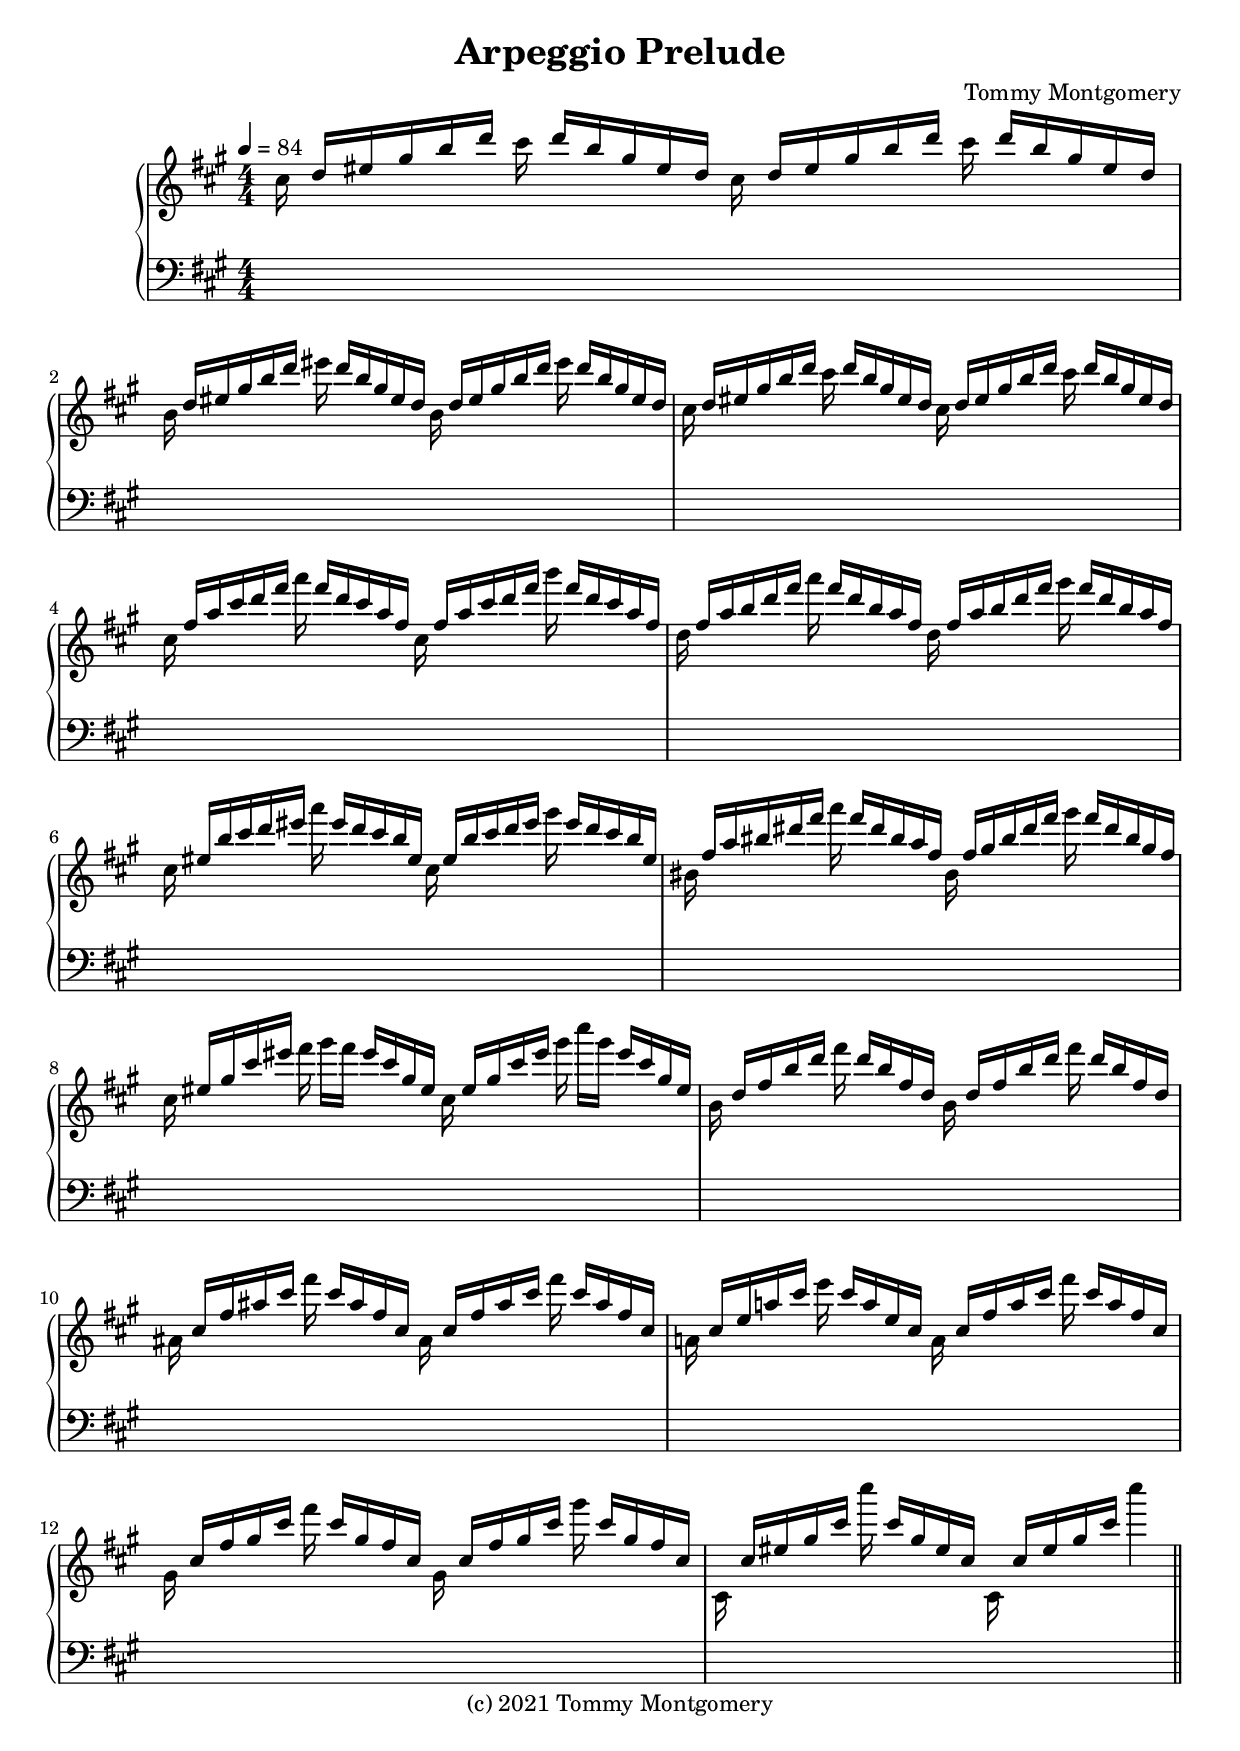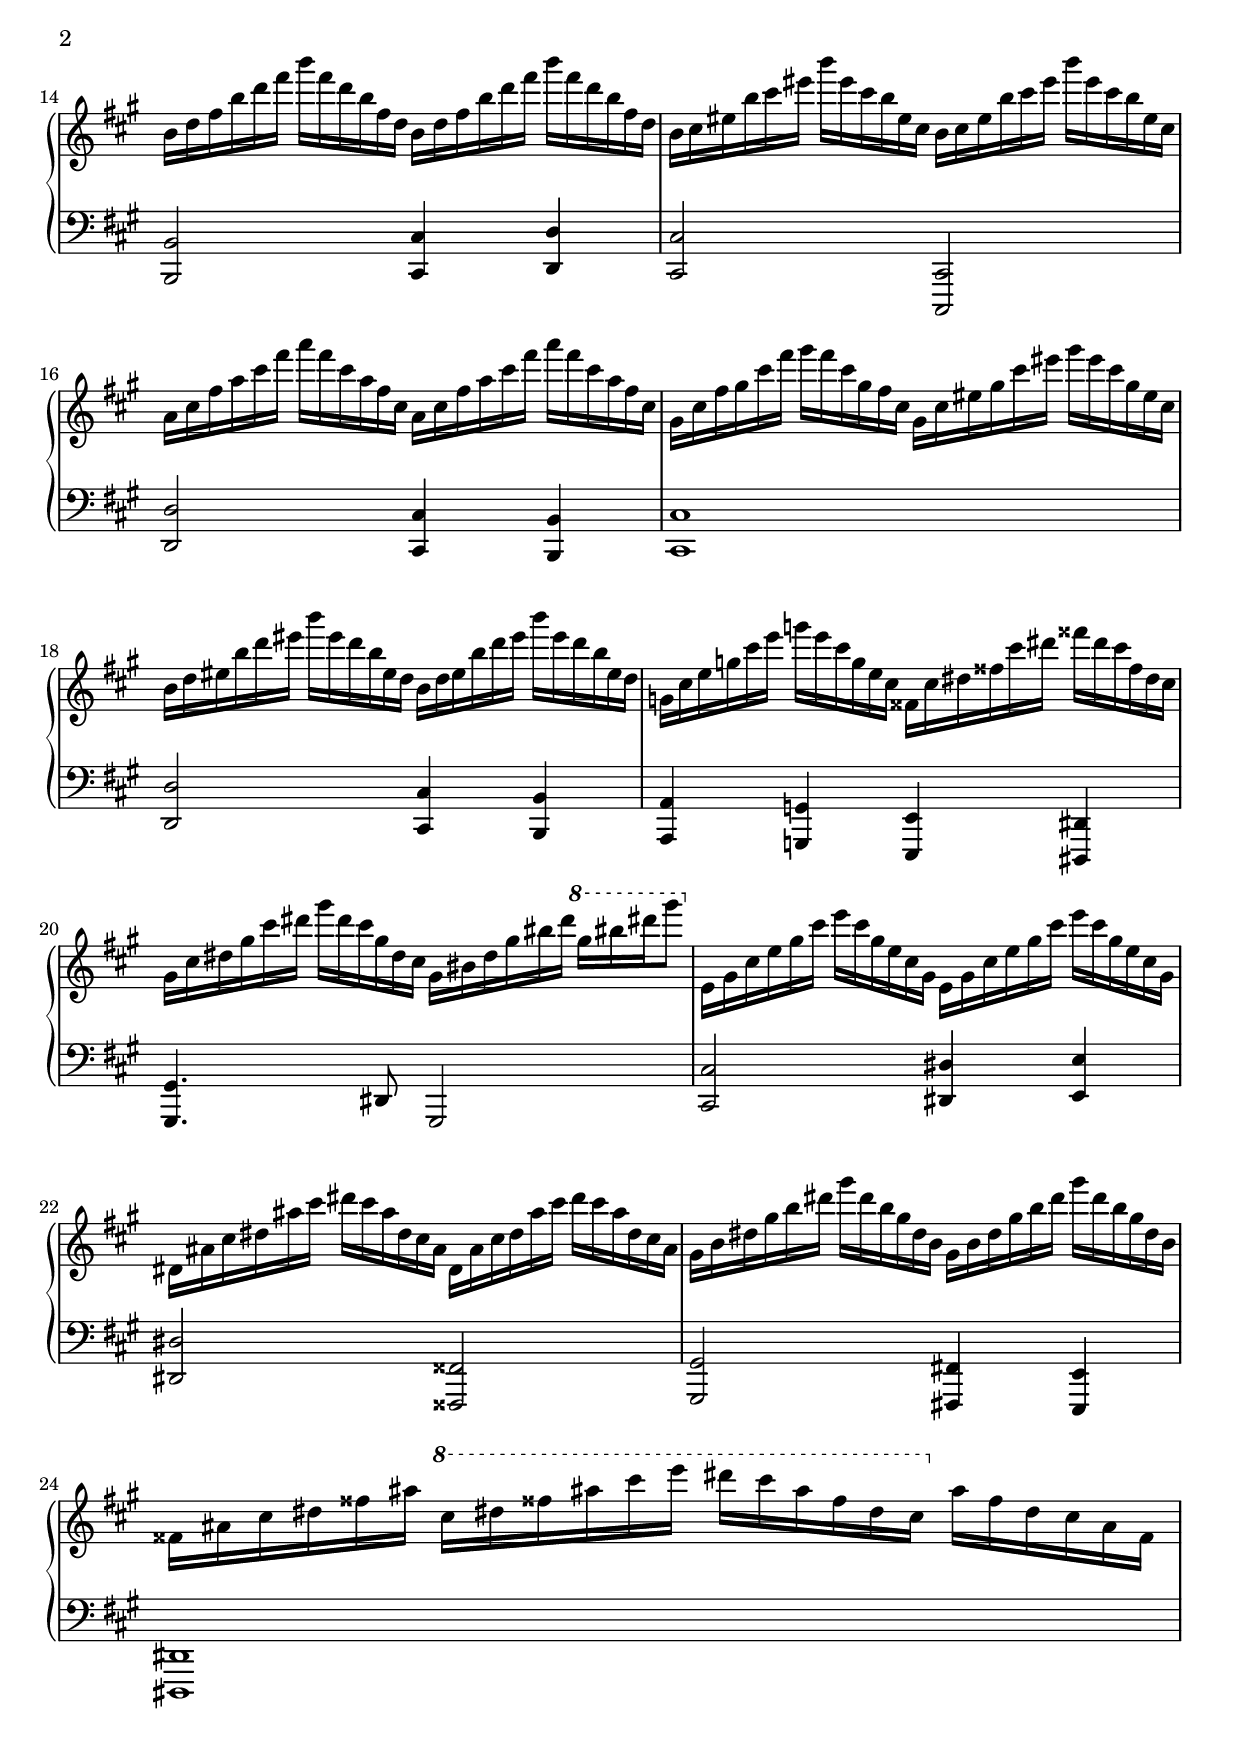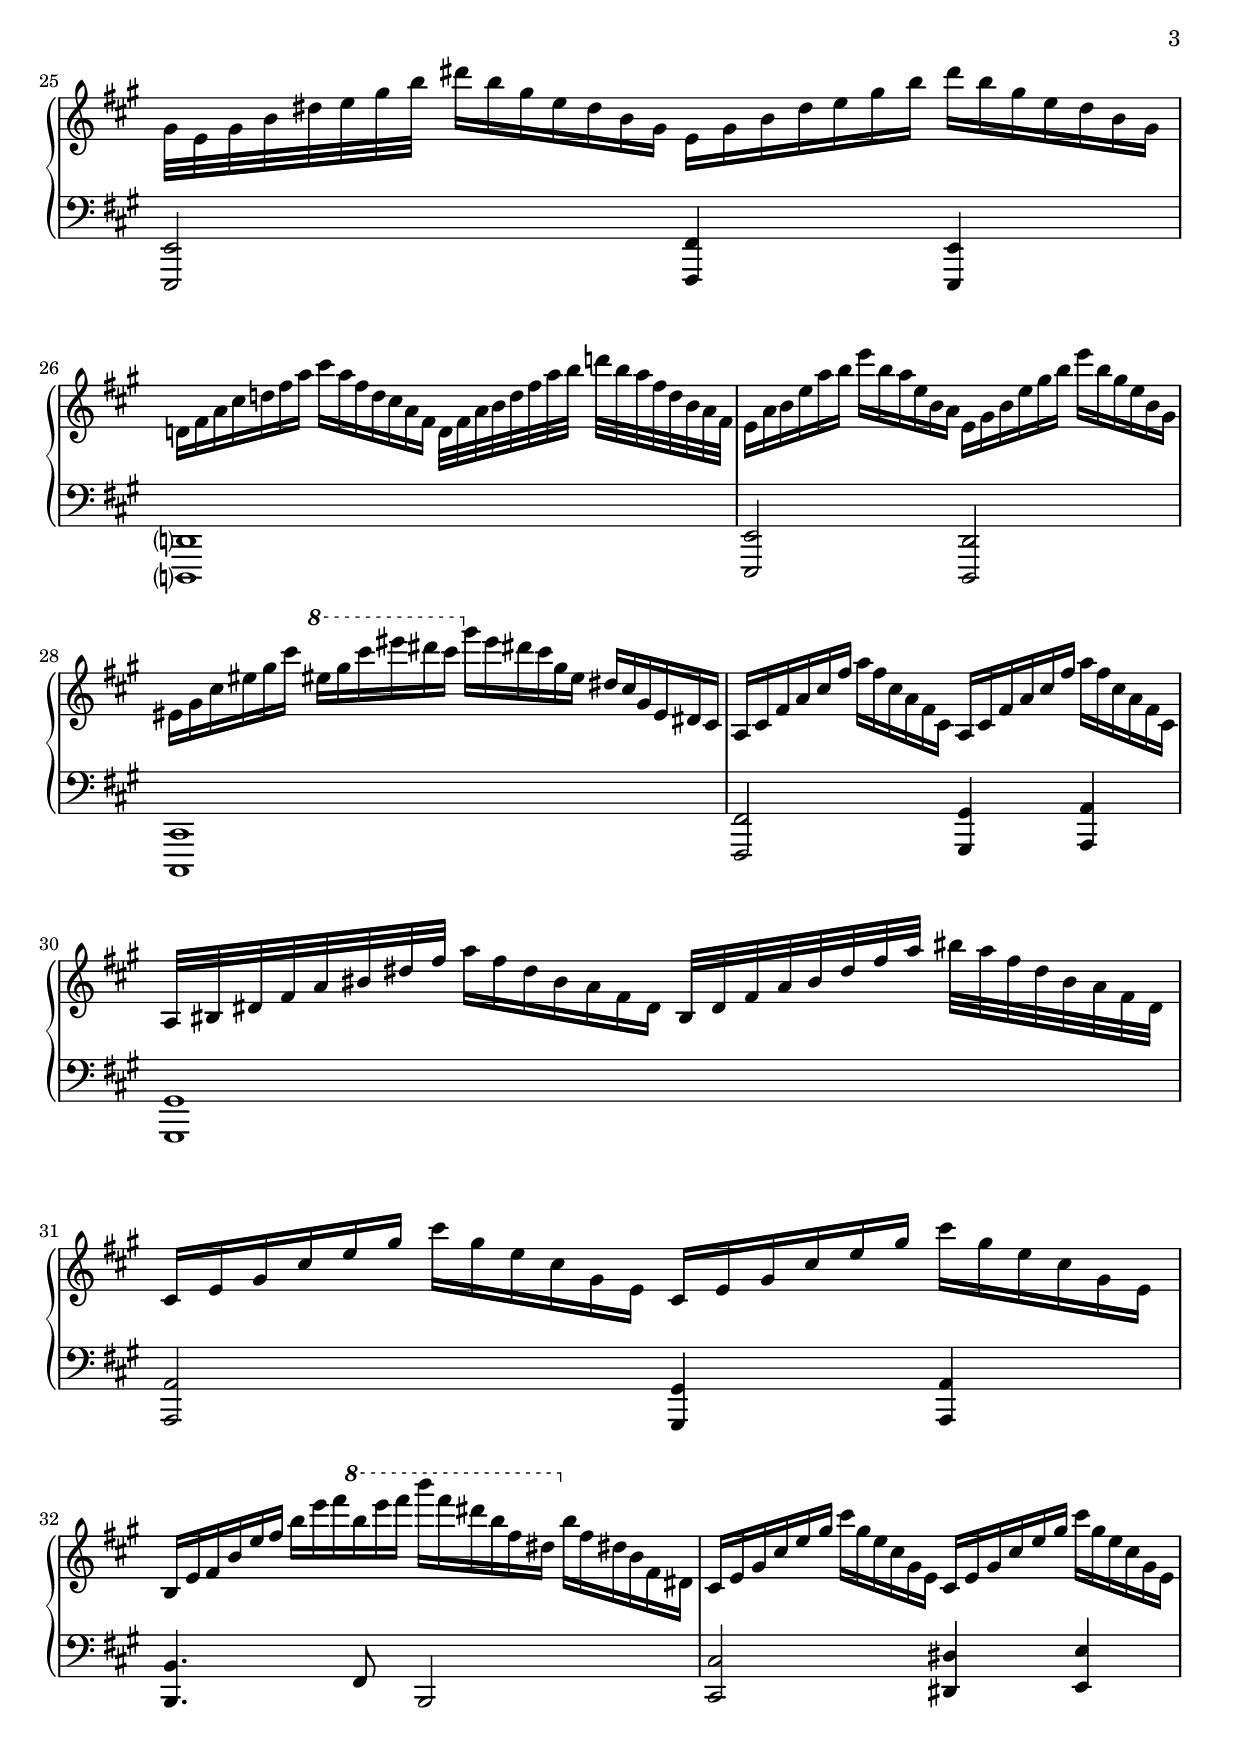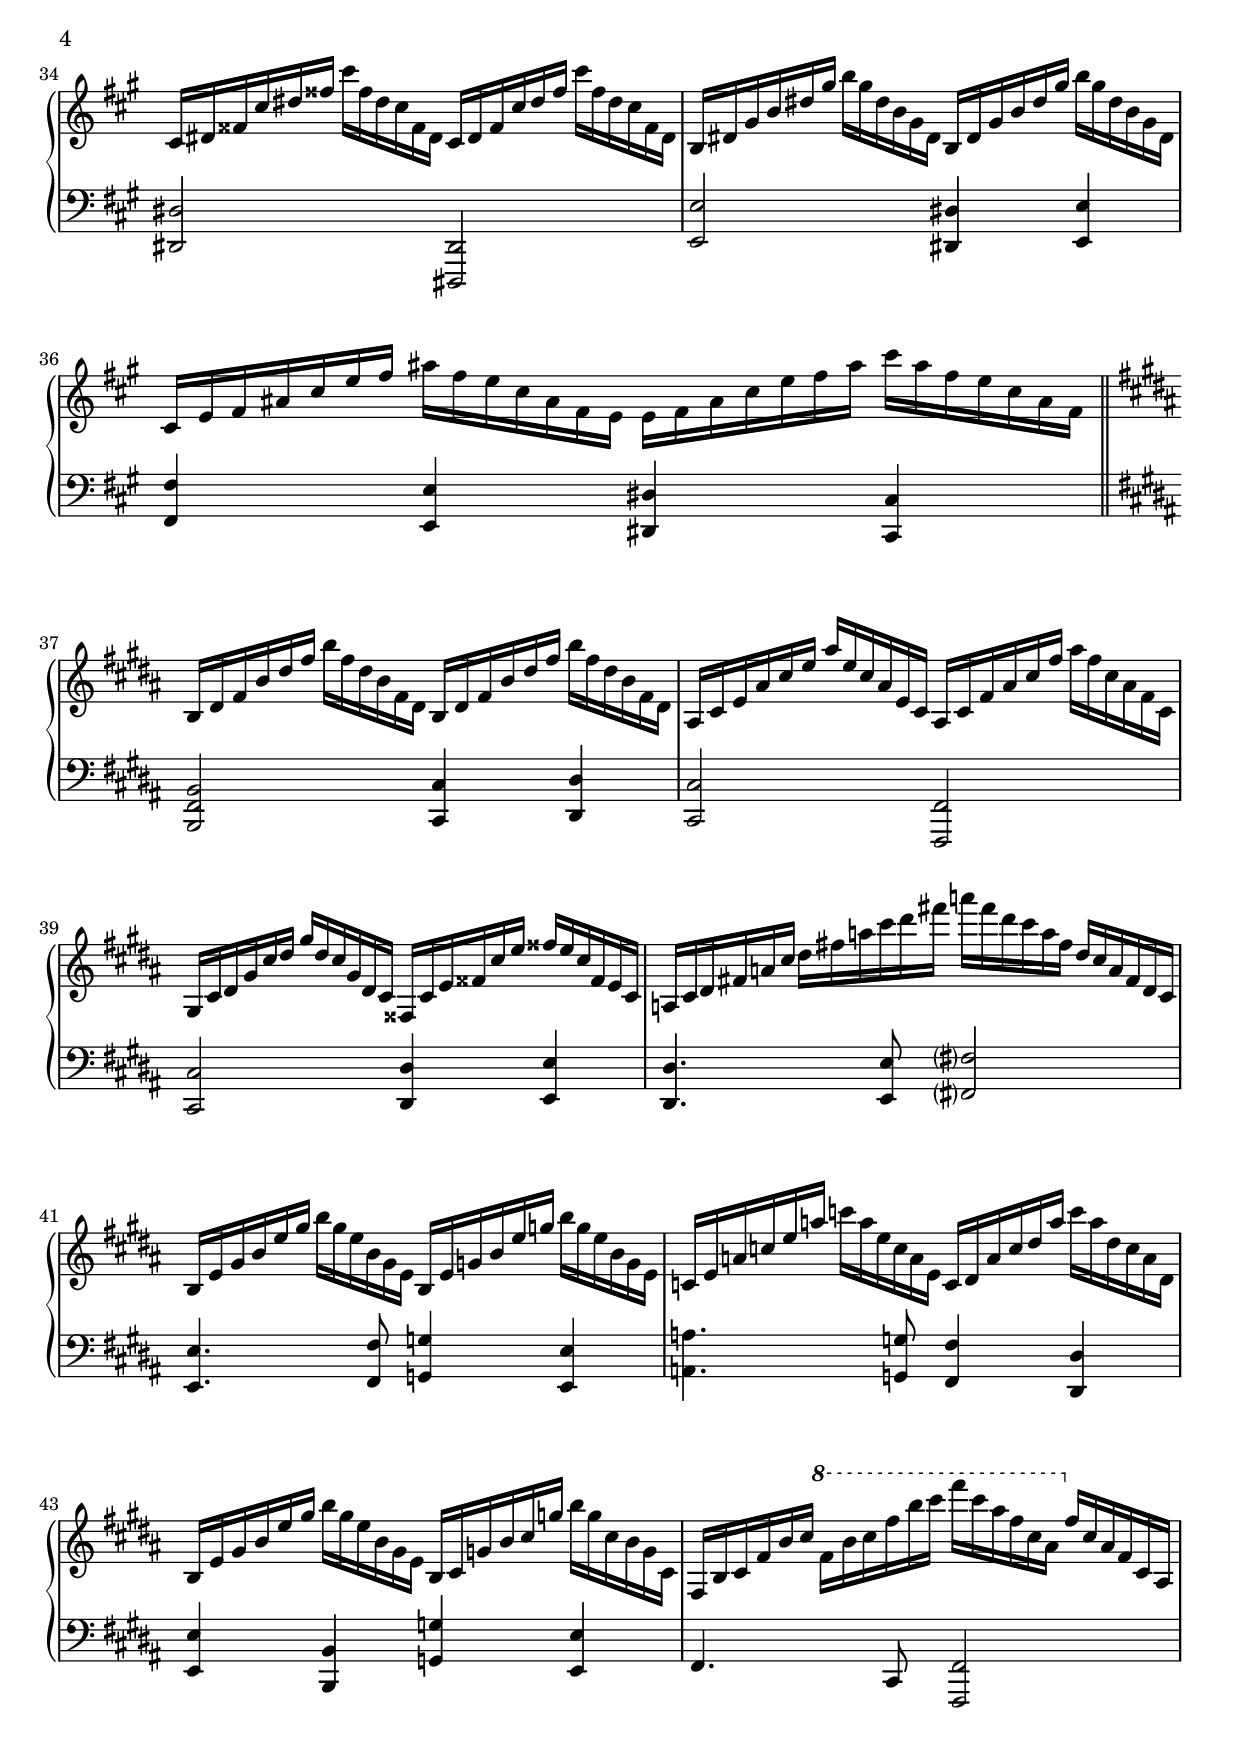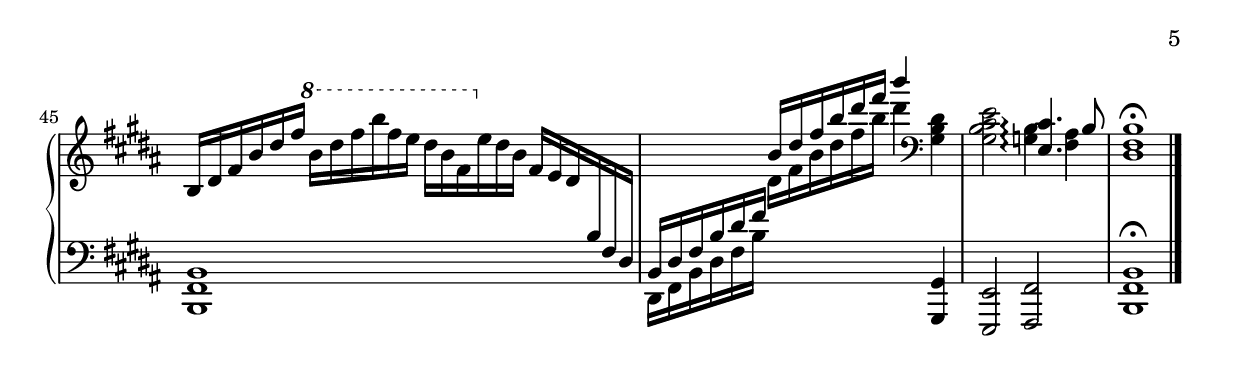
\version "2.20.0"
\language "english"

\header {
  title = "Arpeggio Prelude"
  composer = "Tommy Montgomery"
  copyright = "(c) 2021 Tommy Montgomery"
}

global = {
  \key fs \minor
  \time 4/4
  \set Staff.printKeyCancellation = ##f
  \numericTimeSignature
  \override TupletBracket #'bracket-visibility = #'if-no-beam
  \set Score.connectArpeggios = ##t
  \override Beam.auto-knee-gap = #10
  \omit TupletNumber
  \omit TupletBracket
}

lowerStaff = {
  \change Staff = "mainL" \revert Stem #'direction
}

upperStaff = {
  \override Stem #'direction = #DOWN \change Staff = "mainR"
}

fixSlope = {
  \once \override Beam.positions = #'(9 . 15)
  %\once \override Stem.direction = #UP
}

\parallelMusic #'(mainR mainL) {
  \tempo 4 = 84
  \set subdivideBeams = ##t

  \global \override Stem #'direction = #UP \repeat unfold 2 { \tuplet 6/4 4 { s16 d' es gs b d s16 d b gs es d } } |
  \global \upperStaff \repeat unfold 2 { \tuplet 6/4 4 { cs''16 s16 s4 cs'16 s16 s4 } } |

  \repeat unfold 2 { \tuplet 6/4 4 { s16 d es gs b d s16 d b gs es d } } |
  \repeat unfold 2 { \tuplet 6/4 4 { b,16 s16 s4 es'16 s16 s4 } } |

  \repeat unfold 2 { \tuplet 6/4 4 { s16 d es gs b d s16 d b gs es d } } |
  \repeat unfold 2 { \tuplet 6/4 4 { cs,16 s16 s4 cs'16 s16 s4 } } |

  \repeat unfold 2 { \tuplet 6/4 4 { s16 fs a cs d fs s16 fs d cs a fs } } |
  \tuplet 6/4 4 { cs,16 s16 s4 a''16 s16 s4 cs,,16 s16 s4 b''16 s16 s4 } |

  \repeat unfold 2 { \tuplet 6/4 4 { s16 fs a b d fs s16 fs d b a fs } } |
  \tuplet 6/4 4 { d,,16 s16 s4 a''16 s16 s4 d,,16 s16 s4 gs'16 s16 s4 } |

  \repeat unfold 2 { \tuplet 6/4 4 { s16 es b' cs d es s16 es d cs b es, } } |
  \tuplet 6/4 4 { cs,,16 s16 s4 a''16 s16 s4 cs,,16 s16 s4 gs''16 s16 s4 } |

  \tuplet 6/4 4 { s16 fs a bs ds fs s16 fs ds bs a fs s16 fs gs bs ds fs s16 fs ds bs gs fs } |
  \tuplet 6/4 4 { bs,,16 s16 s4 a''16 s16 s4 bs,,16 s16 s4 gs''16 s16 s4 } |

  \tuplet 6/4 4 { s16 es gs cs es s8. es16 cs gs es } \tuplet 6/4 4 { s16 es gs cs es s8. es16 cs gs es } |
  \tuplet 6/4 4 { cs,,16 s4 fs'16 gs fs s4 } \tuplet 6/4 4 { cs,16 s4 gs''16 cs gs s4 } |

  \repeat unfold 2 { \tuplet 5/4 4 { s16 d fs b d s16 d b fs d } } |
  \repeat unfold 2 { \tuplet 5/4 4 { b,,16 s4 fs''16 s4 } } |

  \repeat unfold 2 { \tuplet 5/4 4 { s16 cs fs as cs s16 cs as fs cs } } |
  \repeat unfold 2 { \tuplet 5/4 4 { as,,16 s4 fs''16 s4 } } |

  \tuplet 5/4 4 { s16 cs e a! cs s16 cs a e cs s16 cs fs a cs s16 cs a fs cs } |
  \tuplet 5/4 4 { a,,!16 s4 e''16 s4 a,,16 s4 fs''16 s4 } |

  \repeat unfold 2 { \tuplet 5/4 4 { s16 cs fs gs cs s16 cs gs fs cs } } |
  \tuplet 5/4 4 { gs,,16 s4 fs''16 s4 gs,,16 s4 gs''16 s4 } |

  \tuplet 5/4 4 { s16 cs es gs cs s16 cs gs es cs s16 cs es gs cs } s4 |
  \tuplet 5/4 4 { cs,,,16 s4 cs'''16 s4 cs,,,16 s4 } cs'''4 |

  \bar "||"

  \revert Stem #'direction \repeat unfold 2 { \tuplet 6/4 4 { b,16 d fs b d fs b fs d b fs d } } |
  \lowerStaff <b,,,,, b'>2 <cs cs'>4 <d d'> |

  \repeat unfold 2 { \tuplet 6/4 4 { b16 cs es b' cs es b' es, cs b es, cs } } |
  <cs cs'>2 <cs, cs'> |

  \repeat unfold 2 { \tuplet 6/4 4 { a16 cs fs a cs fs a fs cs a fs cs } } |
  <d' d'>2 <cs cs'>4 <b b'> |

  \tuplet 6/4 4 { gs16 cs fs gs cs fs gs fs cs gs fs cs gs cs es gs cs es gs es cs gs es cs } |
  <cs cs'>1 |

  \repeat unfold 2 { \tuplet 6/4 4 { b16 d es b' d es b' es, d b es, d } } |
  <d d'>2 <cs cs'>4 <b b'> |

  \tuplet 6/4 4 { g,16 cs e g cs e g e cs g e cs fss, cs' ds fss cs' ds fss ds cs fss, ds cs } |
  <a a'>4 <g g'> <e e'> <ds ds'> |

  \tuplet 6/4 4 { gs16 cs ds gs cs ds gs ds cs gs ds cs gs bs ds gs bs ds } \ottava #1 \tuplet 3/2 { gs bs ds } gs8 \ottava #0 |
  <gs gs'>4. ds'8 gs,2 |

  \repeat unfold 2 { \tuplet 6/4 4 { e,,,16 gs cs e gs cs e cs gs e cs gs } } |
  <cs cs'>2 <ds ds'>4 <e e'> |

  \repeat unfold 2 { \tuplet 6/4 4 { ds16 as' cs ds as' cs ds cs as ds, cs as } } |
  <ds ds'>2 <fss, fss'> |

  \repeat unfold 2 { \tuplet 6/4 4 { gs16 b ds gs b ds gs ds b gs ds b } } |
  <gs gs'>2 <fs! fs'!>4 <e e'> |

  \tuplet 6/4 4 { fss16 as cs ds fss as \ottava #1 cs ds fss as cs e ds cs as fss ds cs \ottava #0 as fss ds cs as fss } |
  <ds ds'>1 |

  gs32 e gs b ds e gs b \tuplet 7/4 4 { ds16 b gs e ds b gs e gs b ds e gs b ds b gs e ds b gs } |
  <e e'>2 <fs fs'>4 <e e'> |

  \tuplet 7/4 4 { d!16 fs a cs d! fs a cs a fs d cs a fs } d32 fs a b d fs a b d! b a fs d b a fs |
  <d? d'?>1 |

  \tuplet 6/4 4 { e16 a b e a b e b a e b a e gs b e gs b e b gs e b gs } |
  <e e'>2 <d d'> |

  \tuplet 6/4 4 { es16 gs cs es gs cs \ottava #1 es gs cs es ds cs \ottava #0 gs es ds cs gs es  ds cs gs es ds cs } |
  <cs cs'>1 |

  \repeat unfold 2 { \tuplet 6/4 4 { a16 cs fs a cs fs a fs cs a fs cs } } |
  <fs fs'>2 <gs gs'>4 <a a'> |

  a32 bs ds fs a bs ds fs \tuplet 7/4 4 { a16 fs ds bs a fs ds } bs32 ds fs a bs ds fs a bs a fs ds bs a fs ds |
  <gs gs'>1 |

  \repeat unfold 2 { \tuplet 6/4 4 { cs16 e gs cs e gs cs gs e cs gs e } } |
  <a a'>2 <gs gs'>4 <a a'> |

  \tuplet 6/4 4 { b16 e fs b e fs b e fs \ottava #1 b e fs b fs ds b fs ds \ottava #0 b fs ds b fs ds } |
  <b b'>4. fs'8 b,2 |

  \repeat unfold 2 { \tuplet 6/4 4 { cs16 e gs cs e gs cs gs e cs gs e } } |
  <cs cs'>2 <ds ds'>4 <e e'> |

  \repeat unfold 2 { \tuplet 6/4 4 { cs16 ds fss cs' ds fss cs' fss, ds cs fss, ds } } |
  <ds ds'>2 <ds, ds'> |

  \repeat unfold 2 { \tuplet 6/4 4 { b16 ds gs b ds gs b gs ds b gs ds } } |
  <e' e'>2 <ds ds'>4 <e e'> |

  \tuplet 7/4 4 { cs16 e fs as cs e fs as fs e cs as fs e e fs as cs e fs as cs as fs e cs as fs } |
  <fs fs'>4 <e e'> <ds ds'> <cs cs'> |

  \bar "||"

  \key b \major \repeat unfold 2 { \tuplet 6/4 4 { b,16 ds fs b ds fs b fs ds b fs ds } } |
  \key b \major <b fs' b>2 <cs cs'>4 <ds ds'> |

  \tuplet 6/4 4 { as16 cs e as cs e as e cs as e cs as cs fs as cs fs as fs cs as fs cs } |
  <cs cs'>2 <fs, fs'> |

  \tuplet 6/4 4 { gs16 cs ds gs cs ds gs ds cs gs ds cs fss, cs' e fss cs' e fss e cs fss, e cs } |
  <cs' cs'>2 <ds ds'>4 <e e'> |

  \tuplet 6/4 4 { a16 cs ds fs! a cs ds fs! a cs ds fs! a fs ds cs a fs ds cs a fs ds cs } |
  <ds ds'>4. <e e'>8 <fs? fs'?>2 |

  \tuplet 6/4 4 { b16 e gs b e gs b gs e b gs e b e g b e g b g e b g e } |
  <e e'>4. <fs fs'>8 <g g'>4 <e e'> |

  \tuplet 6/4 4 { c16 e a c e a c a e c a e c ds a' c ds a' c a ds, c a ds, } |
  <a a'>4. <g g'>8 <fs fs'>4 <ds ds'> |

  \tuplet 6/4 4 { b16 e gs b e gs b gs e b gs e b cs g' b cs g' b g cs, b g cs, } |
  <e e'>4 <b b'> <g' g'> <e e'> |

  \tuplet 6/4 4 { fs,16 b cs fs b cs \ottava #1 fs b cs fs b cs fs cs as fs cs as \ottava #0 fs cs as fs cs as } |
  fs4. cs8 <fs, fs'>2 |

  \tuplet 6/4 4 { b16 ds fs b ds fs \ottava #1 b ds fs b fs e ds b fs \ottava #0 e ds b fs e ds \override Stem #'direction = #UP \change Staff = "mainL" b fs ds } |
  <b fs' b>1 |

  \tuplet 6/4 4 { b16 ds fs b ds fs \change Staff = "mainR" b ds fs b ds fs } b4 \revert Stem #'direction \clef bass <gs,,, b ds> |
  \tuplet 6/4 4 { \override Stem #'direction = #DOWN ds16 fs b ds fs b \change Staff = "mainR" ds fs b ds fs b } ds4 \change Staff = "mainL" \revert Stem #'direction <gs,,,,, gs'>4 |



  <gs b cs e>2 << { <e cs'>4.\arpeggio b'8 } \\ { <g b>4\arpeggio <fs as> } >> |
  <e e'>2 <fs fs'> |

  <ds fs b>1\fermata |
  <b fs' b>1\fermata |

  \bar "|."
}

mainStaff = \new PianoStaff <<
  \new Staff = "mainR" \with {
    midiInstrument = "acoustic grand"
  } \relative c' \mainR
  \new Staff ="mainL" \with {
    midiInstrument = "acoustic grand"
  } { \clef bass \relative c \mainL }
>>

\score {
  <<
    \mainStaff
  >>
  \layout {
    \context {
      \Staff \RemoveEmptyStaves
      \override Glissando.minimum-length = #4
      \override Glissando.springs-and-rods = #ly:spanner::set-spacing-rods
      \override Glissando.thickness = #2
      \override VerticalAxisGroup.remove-first = ##t
    }
  }
  \midi {}
}